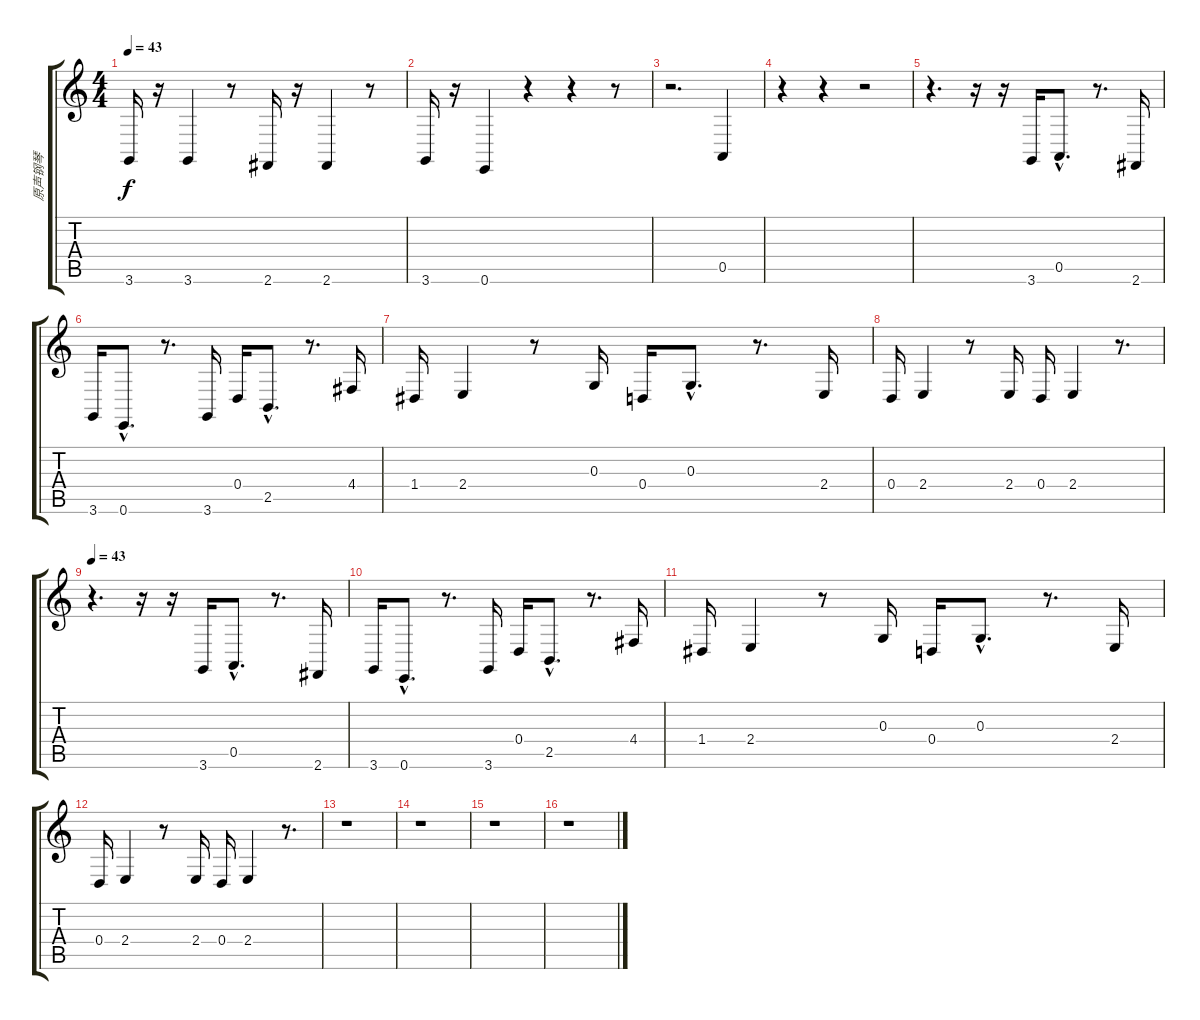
\track ("原声钢琴" "原声钢琴") {instrument acousticgrandpiano}
\staff {score tabs}
\tuning (E4 B3 G3 D3 A2 E2) {hide}
\ts (4 4)
\tempo 43
\clef g2
\ks c
3.6.16{dy f instrument acousticgrandpiano} r.16 3.6.4 r.8 2.6.16 r.16 2.6.4 r.8 |
3.6.16 r.16 0.6.4 r.4 r.4 r.8 |
r.2{d} 0.5.4 |
r.4 r.4 r.2 |
r.4{d} r.16 r.16 3.6.16 0.5{hac}.8{d} r.8{d} 2.6.16 |
3.6.16 0.6{hac}.8{d} r.8{d} 3.6.16 0.4.16 2.5{hac}.8{d} r.8{d} 4.4.16 |
1.4.16 2.4.4 r.8 0.3.16 0.4.16 0.3{hac}.8{d} r.8{d} 2.4.16 |
0.4.16 2.4.4 r.8 2.4.16 0.4.16 2.4.4 r.8{d} |
\tempo 43
r.4{d} r.16 r.16 3.6.16 0.5{hac}.8{d} r.8{d} 2.6.16 |
3.6.16 0.6{hac}.8{d} r.8{d} 3.6.16 0.4.16 2.5{hac}.8{d} r.8{d} 4.4.16 |
1.4.16 2.4.4 r.8 0.3.16 0.4.16 0.3{hac}.8{d} r.8{d} 2.4.16 |
0.4.16 2.4.4 r.8 2.4.16 0.4.16 2.4.4 r.8{d} |
r.1 |
r.1 |
r.1 |
r.1
